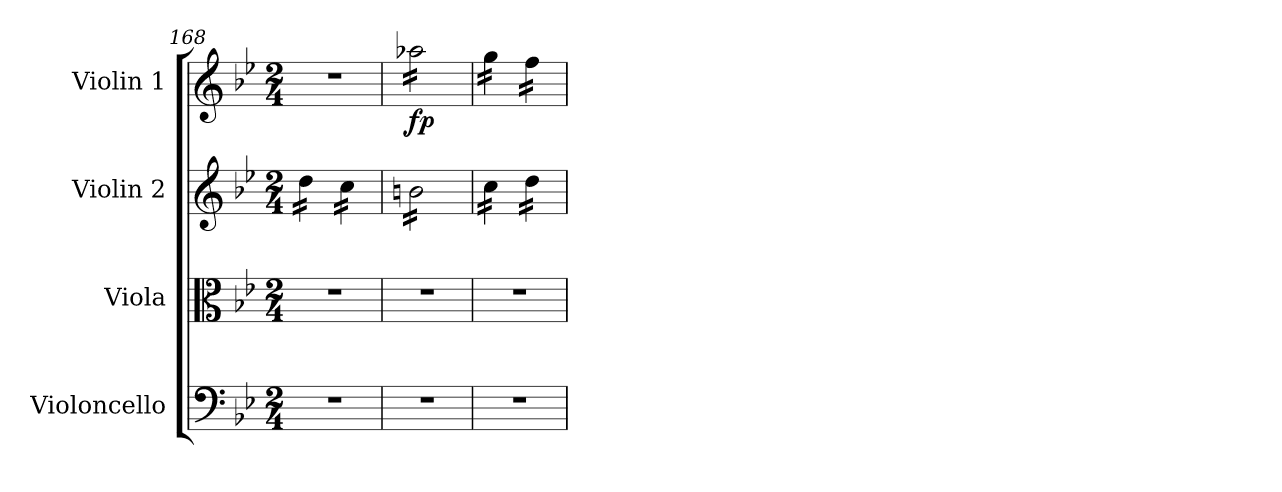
**kern	**kern	**kern	**kern	**dynam
*part4	*part3	*part2	*part1	*part1
*staff4	*staff3	*staff2	*staff1	*staff1
*I"Violoncello	*I"Viola	*I"Violin 2	*I"Violin 1	*
*I'Vc	*I'Vla	*I'Vln	*I'Vln	*
*clefF4	*clefC3	*clefG2	*clefG2	*
*k[b-e-]	*k[b-e-]	*k[b-e-]	*k[b-e-]	*
*M2/4	*M2/4	*M2/4	*M2/4	*
=168	=168	=168	=168	=168
*	*	*tremolo	*	*
2r	2r	16dd\LL	2r	.
.	.	16dd\	.	.
.	.	16dd\	.	.
.	.	16dd\JJ	.	.
.	.	16cc\LL	.	.
.	.	16cc\	.	.
.	.	16cc\	.	.
.	.	16cc\JJ	.	.
=169	=169	=169	=169	=169
!	!	!	!	!LO:DY:b
*	*	*	*tremolo	*
2r	2r	16bn\LL	16aa-X\LL	fp
.	.	16bn\	16aa-X\	.
.	.	16bn\	16aa-X\	.
.	.	16bn\	16aa-X\	.
.	.	16bn\	16aa-X\	.
.	.	16bn\	16aa-X\	.
.	.	16bn\	16aa-X\	.
.	.	16bn\JJ	16aa-X\JJ	.
=170	=170	=170	=170	=170
2r	2r	16cc\LL	16gg\LL	.
.	.	16cc\	16gg\	.
.	.	16cc\	16gg\	.
.	.	16cc\JJ	16gg\JJ	.
.	.	16dd\LL	16ff\LL	.
.	.	16dd\	16ff\	.
.	.	16dd\	16ff\	.
.	.	16dd\JJ	16ff\JJ	.
*	*	*	*Xtremolo	*
*	*	*Xtremolo	*	*
=	=	=	=	=
*-	*-	*-	*-	*-
